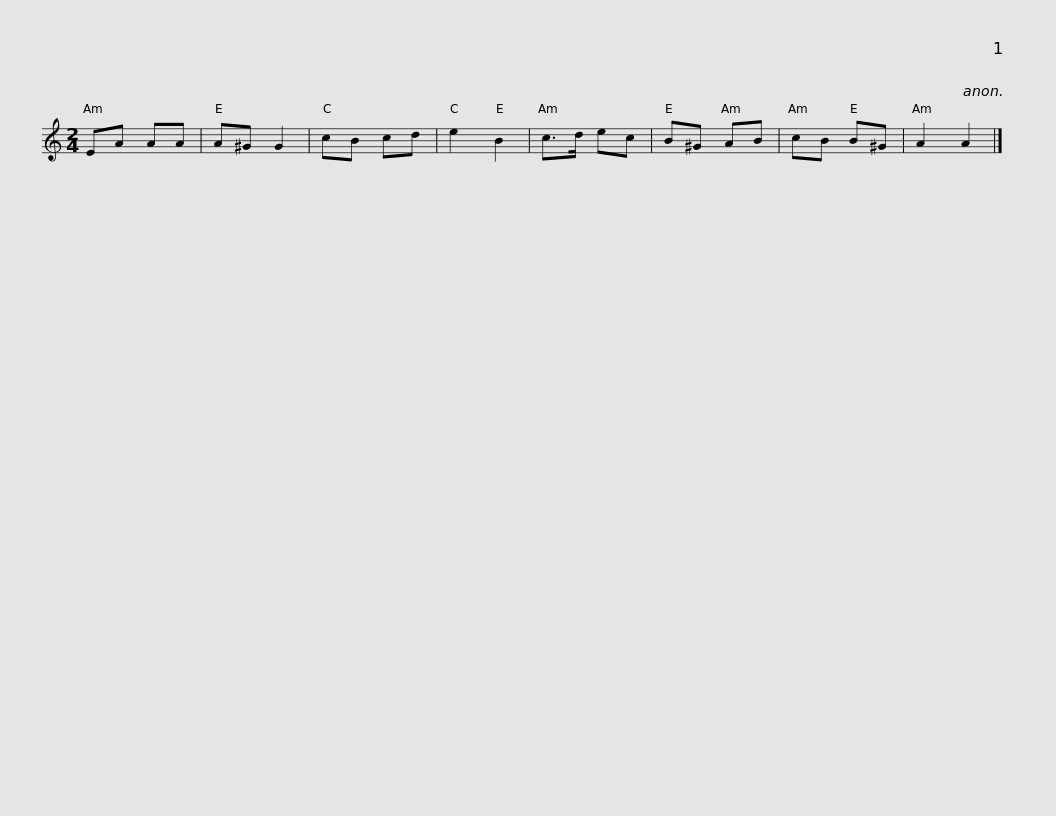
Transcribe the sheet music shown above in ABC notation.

X:1
L:1/8
M:2/4
I:linebreak $
K:C
V:1 treble
V:1
 EA AA | A^G G2 | cB cd | e2 B2 | c>d ec | %5
 B^G AB | cB B^G | A2 A2 |] %8
